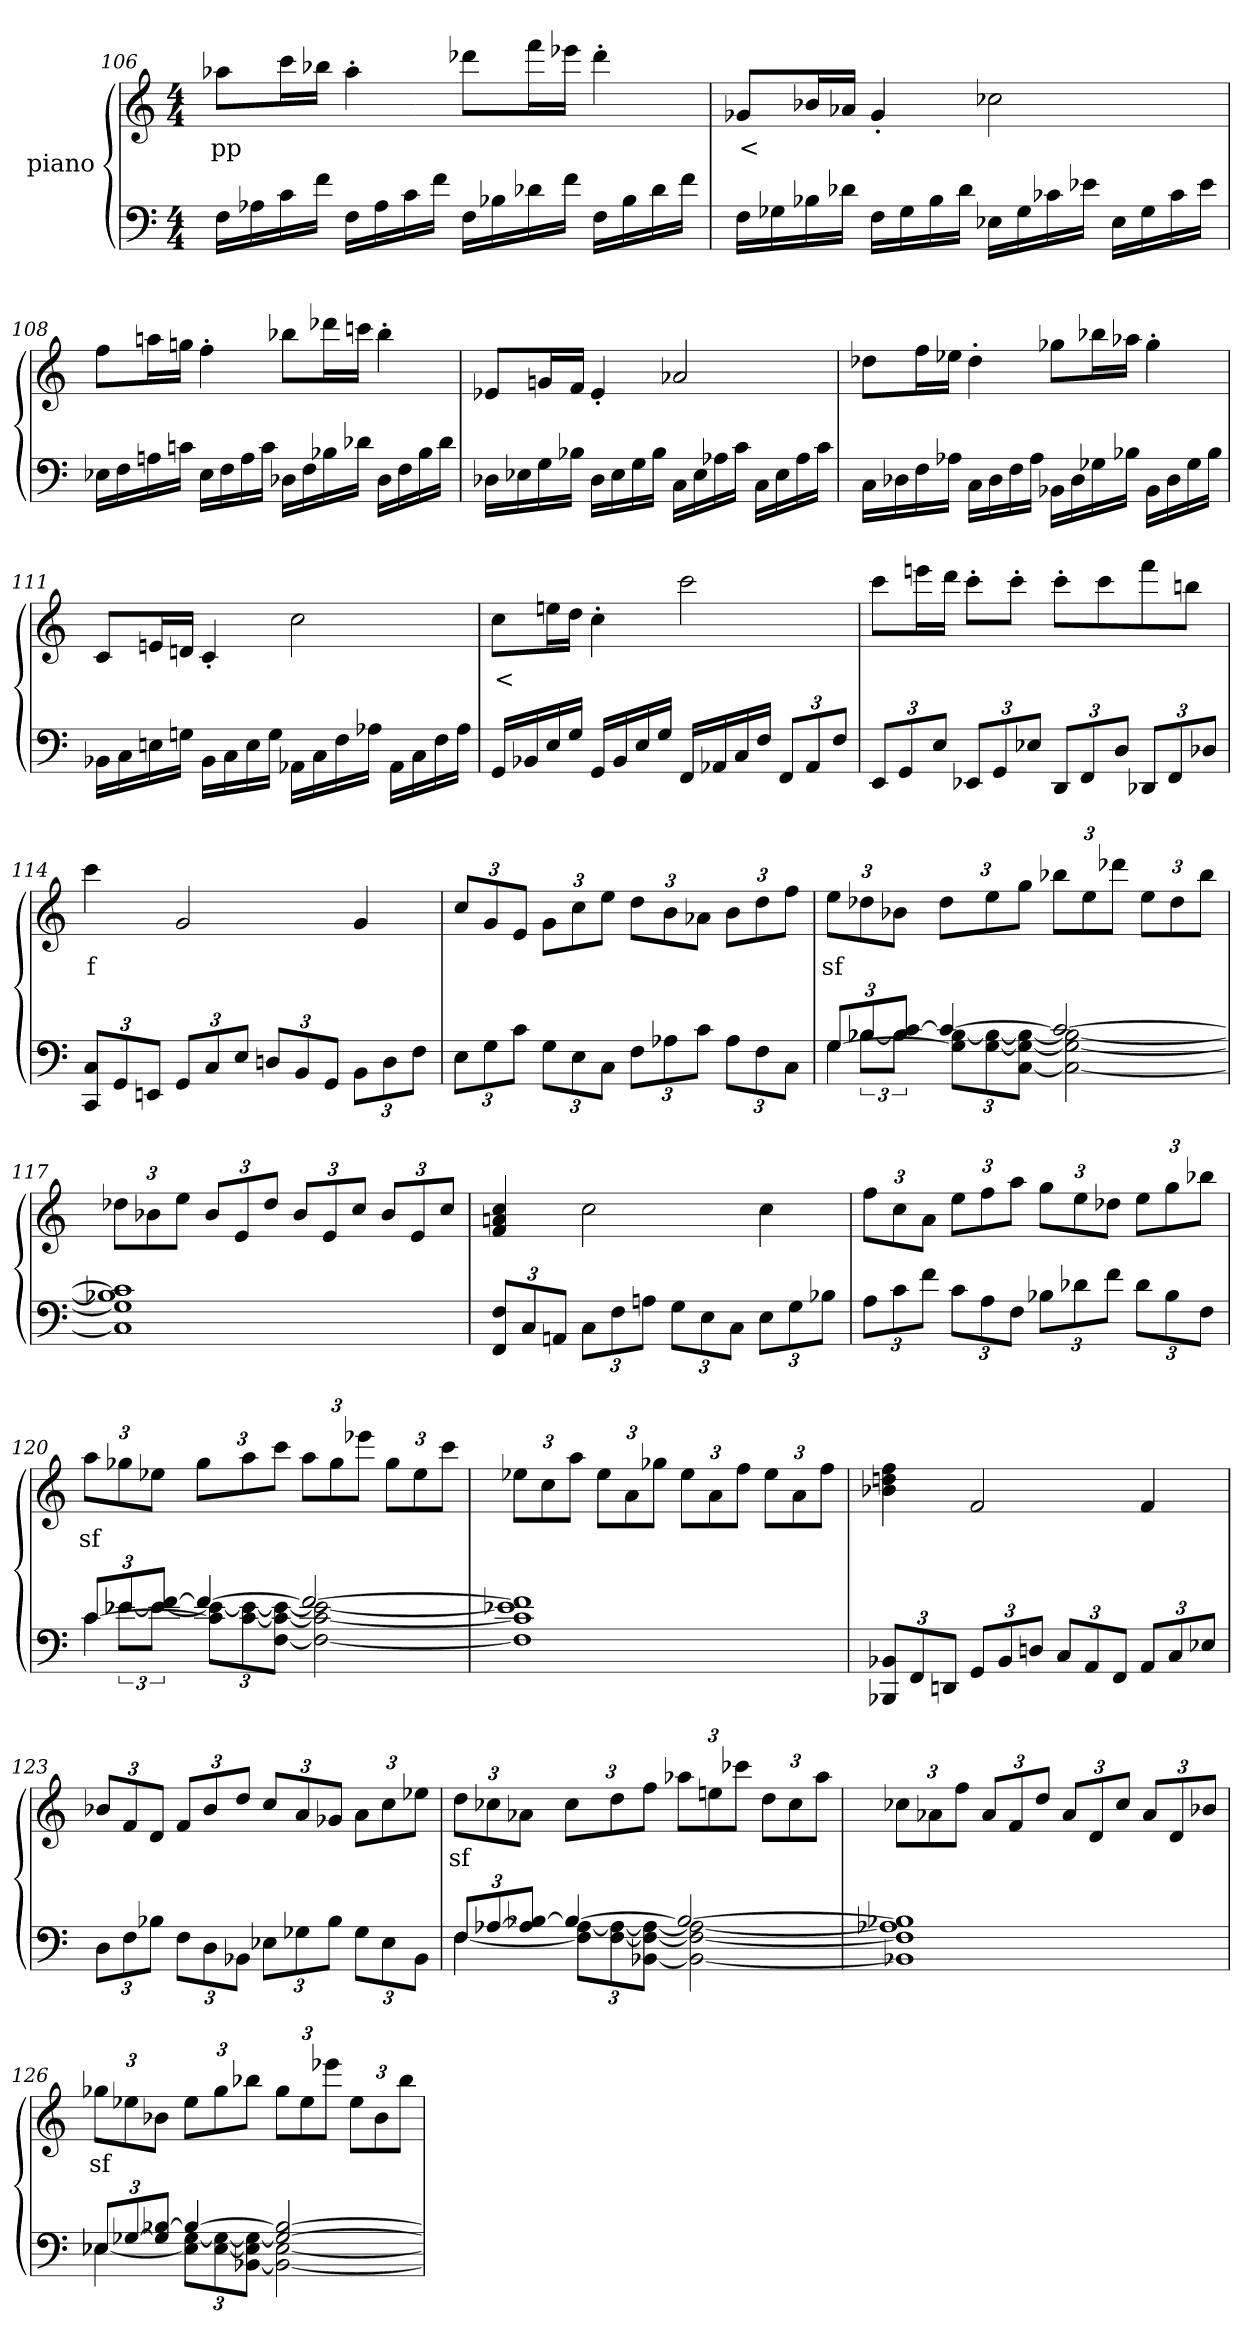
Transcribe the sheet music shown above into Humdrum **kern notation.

**kern	**kern	**text
*part2	*part1	*part1
*staff2	*staff1	*staff1
*	*I"piano	*
*clefF4	*clefG2	*
*k[]	*k[]	*
*C:	*C:	*
*M4/4	*M4/4	*
=106	=106	=106
16FLL	8aa-XL	pp
16A-X	.	.
16c	16cccL	.
16fJJ	16bb-XJJ	.
16FLL	4aa-'>	.
16A-	.	.
16c	.	.
16fJJ	.	.
16FLL	8ddd-XL	.
16B-X	.	.
16d-X	16fffL	.
16fJJ	16eee-XJJ	.
16FLL	4ddd-'>	.
16B-	.	.
16d-	.	.
16fJJ	.	.
=107	=107	=107
16FLL	8g-XL	<
16G-X	.	.
16B-X	16b-XL	.
16d-XJJ	16a-XJJ	.
16FLL	4g-'>	.
16G-	.	.
16B-	.	.
16d-JJ	.	.
16E-XLL	2cc-X	.
16G-	.	.
16c-X	.	.
16e-JJ	.	.
16E-LL	.	.
16G-	.	.
16c-	.	.
16e-JJ	.	.
=108	=108	=108
16E-XLL	8ffL	.
16F	.	.
16An	16aanL	.
16cnJJ	16ggnJJ	.
16E-LL	4ff'>	.
16F	.	.
16A	.	.
16cJJ	.	.
16D-XLL	8bb-XL	.
16F	.	.
16B-X	16ddd-XL	.
16d-JJ	16cccnJJ	.
16D-LL	4bb-'>	.
16F	.	.
16B-	.	.
16d-JJ	.	.
=109	=109	=109
16D-XLL	8e-XL	.
16E-X	.	.
16G	16gnL	.
16B-XJJ	16fJJ	.
16D-LL	4e-'>	.
16E-	.	.
16G	.	.
16B-JJ	.	.
16CLL	2a-X	.
16E-	.	.
16A-X	.	.
16cJJ	.	.
16CLL	.	.
16E-	.	.
16A-	.	.
16cJJ	.	.
=110	=110	=110
16CLL	8dd-XL	.
16D-X	.	.
16F	16ffL	.
16A-XJJ	16ee-XJJ	.
16CLL	4dd-'>	.
16D-	.	.
16F	.	.
16A-JJ	.	.
16BB-XLL	8gg-XL	.
16D-	.	.
16G-X	16bb-XL	.
16B-JJ	16aa-XJJ	.
16BB-LL	4gg-'>	.
16D-	.	.
16G-	.	.
16B-JJ	.	.
=111	=111	=111
16BB-XLL	8cL	.
16C	.	.
16En	16enL	.
16GnJJ	16dnJJ	.
16BB-LL	4c'>	.
16C	.	.
16E	.	.
16GJJ	.	.
16AA-XLL	2cc	.
16C	.	.
16F	.	.
16A-JJ	.	.
16AA-LL	.	.
16C	.	.
16F	.	.
16A-JJ	.	.
=112	=112	=112
16GGLL	8ccL	<
16BB-X	.	.
16E	16eenL	.
16GJJ	16ddJJ	.
16GGLL	4cc'>	.
16BB-	.	.
16E	.	.
16GJJ	.	.
16FFLL	2ccc	.
16AA-X	.	.
16C	.	.
16FJJ	.	.
12FFL	.	.
12AA-	.	.
12FJ	.	.
=113	=113	=113
12EEL	8cccL	.
12GG	.	.
.	16eeenL	.
12EJ	.	.
.	16dddJJ	.
12EE-XL	8ccc'>L	.
12GG	.	.
.	8ccc'>J	.
12E-J	.	.
12DDL	8ccc'>L	.
12FF	.	.
.	8ccc	.
12DJ	.	.
12DD-XL	8fff	.
12FF	.	.
.	8bbnJ	.
12D-J	.	.
=114	=114	=114
12CC 12CL	4ccc	f
12GG	.	.
12EEnJ	.	.
12GGL	2g	.
12C	.	.
12EJ	.	.
12DnL	.	.
12BB	.	.
12GGJ	.	.
12BBL	4g	.
12D	.	.
12FJ	.	.
=115	=115	=115
12EL	12ccL	.
12G	12g	.
12cJ	12eJ	.
12GL	12gL	.
12E	12cc	.
12CJ	12eeJ	.
12FL	12ddL	.
12A-X	12b	.
12cJ	12a-XJ	.
12A-L	12bL	.
12F	12dd	.
12CJ	12ffJ	.
=116	=116	=116
*^	*	*
*	*^	*	*
12GL	12ryy	[4G\	12eeL	sf
12B-X	[12B-L	.	12dd-X	.
12B- [12cJ	12B-J]	.	12b-XJ	.
4c_	12G] [12B-L	2.ryy	12dd-L	.
.	[12G 12B-_	.	12ee	.
.	[12C 12G_ 12B-_J	.	12ggJ	.
2c_	2C_ 2G_ 2B-_	.	12bb-L	.
.	.	.	12ee	.
.	.	.	12ddd-J	.
.	.	.	12eeL	.
.	.	.	12dd-	.
.	.	.	12bb-J	.
*v	*v	*v	*	*
=117	=117	=117
1C] 1G] 1B-X] 1c]	12dd-XL	.
.	12b-X	.
.	12eeJ	.
.	12b-L	.
.	12e	.
.	12dd-J	.
.	12b-L	.
.	12e	.
.	12ccJ	.
.	12b-L	.
.	12e	.
.	12ccJ	.
=118	=118	=118
12FF 12FL	4f 4an 4cc	.
12C	.	.
12AAnJ	.	.
12CL	2cc	.
12F	.	.
12AnJ	.	.
12GL	.	.
12E	.	.
12CJ	.	.
12EL	4cc	.
12G	.	.
12B-XJ	.	.
=119	=119	=119
12AL	12ffL	.
12c	12cc	.
12fJ	12aJ	.
12cL	12eeL	.
12A	12ff	.
12FJ	12aaJ	.
12B-XL	12ggL	.
12d-X	12ee	.
12fJ	12dd-XJ	.
12d-L	12eeL	.
12B-	12gg	.
12FJ	12bb-XJ	.
=120	=120	=120
*^	*	*
*	*^	*	*
12cL	12ryy	[4c\	12aaL	sf
12e-X	[12e-L	.	12gg-X	.
12e- [12fJ	12e-J_	.	12ee-XJ	.
4f_	12c] 12e-_L	2.ryy	12gg-L	.
.	[12c 12e-_	.	12aa	.
.	[12F 12c_ 12e-_J	.	12cccJ	.
2f_	2F_ 2c_ 2e-_	.	12aaL	.
.	.	.	12gg-	.
.	.	.	12eee-J	.
.	.	.	12gg-L	.
.	.	.	12ee-	.
.	.	.	12cccJ	.
*v	*v	*v	*	*
=121	=121	=121
1F] 1c] 1e-X] 1f]	12ee-XL	.
.	12cc	.
.	12aaJ	.
.	12ee-L	.
.	12a	.
.	12gg-XJ	.
.	12ee-L	.
.	12a	.
.	12ffJ	.
.	12ee-L	.
.	12a	.
.	12ffJ	.
=122	=122	=122
12BBB-X 12BB-XL	4b-X 4ddn 4ff	.
12FF	.	.
12DDnJ	.	.
12GGL	2f	.
12BB-	.	.
12DnJ	.	.
12CL	.	.
12AA	.	.
12FFJ	.	.
12AAL	4f	.
12C	.	.
12E-XJ	.	.
=123	=123	=123
12DL	12b-XL	.
12F	12f	.
12B-XJ	12dJ	.
12FL	12fL	.
12D	12b-	.
12BB-J	12ddJ	.
12E-XL	12ccL	.
12G-X	12a	.
12B-J	12g-XJ	.
12G-L	12aL	.
12E-	12cc	.
12BB-J	12ee-XJ	.
=124	=124	=124
*^	*	*
12FL	[4F	12ddL	sf
[12A-X	.	12cc-X	.
12A-] [12B-XJ	.	12a-XJ	.
4B-_	12F] [12A-L	12cc-L	.
.	[12F 12A-_	12dd	.
.	[12BB- 12F_ 12A-_J	12ffJ	.
2B-_	2BB-_ 2F_ 2A-_	12aa-L	.
.	.	12een	.
.	.	12ccc-J	.
.	.	12ddL	.
.	.	12cc-	.
.	.	12aa-J	.
*v	*v	*	*
=125	=125	=125
1BB-X] 1F] 1A-X] 1B-X]	12cc-XL	.
.	12a-X	.
.	12ffJ	.
.	12a-L	.
.	12f	.
.	12ddJ	.
.	12a-L	.
.	12d	.
.	12cc-J	.
.	12a-L	.
.	12d	.
.	12b-XJ	.
=126	=126	=126
*^	*	*
12E-XL	[4E-	12gg-XL	sf
[12G-X	.	12ee-X	.
12G-] [12B-XJ	.	12b-XJ	.
4B-_	12E-] [12G-L	12ee-L	.
.	[12E- 12G-_	12gg-	.
.	[12BB- 12E-] 12G-_J	12bb-J	.
2G-_ 2B-_	2BB-_ [2E-	12gg-L	.
.	.	12ee-	.
.	.	12eee-J	.
.	.	12ee-L	.
.	.	12b-	.
.	.	12bb-J	.
*v	*v	*	*
=	=	=
*-	*-	*-
